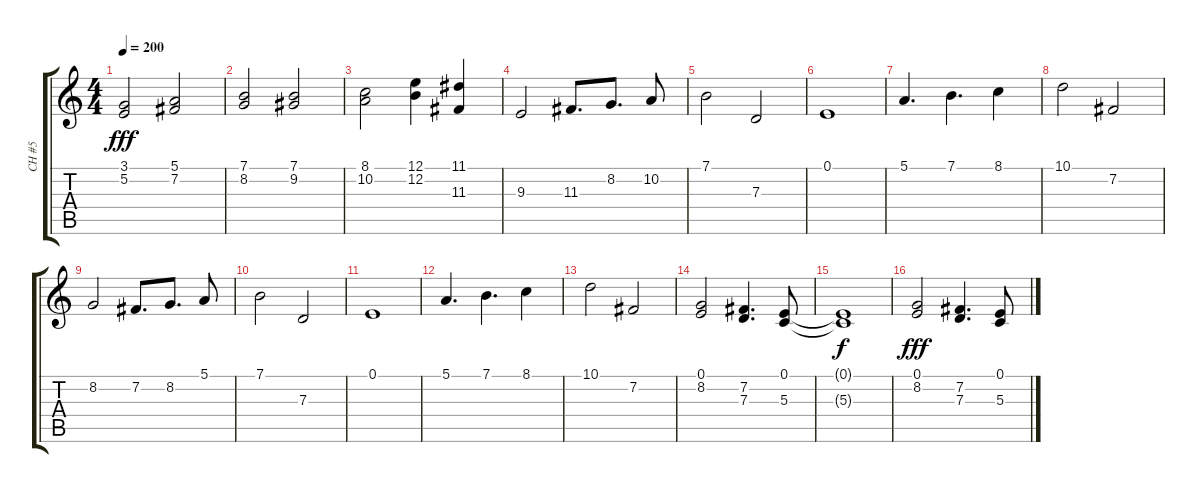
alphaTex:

\track ("CH #5" "CH #5") {instrument brightacousticpiano}
\staff {score tabs}
\tuning (E4 B3 G3 D3 A2 E2) {hide}
\ts (4 4)
\tempo 200
\clef g2
\ks c
(3.1 5.2).2{dy fff} (5.1 7.2).2 |
(7.1 8.2).2 (7.1 9.2).2 |
(8.1 10.2).2 (12.1 12.2).4 (11.1 11.3).4 |
9.3.2 11.3.8{d} 8.2.8{d} 10.2.8 |
7.1.2 7.3.2 |
0.1.1 |
5.1.4{d} 7.1.4{d} 8.1.4 |
10.1.2 7.2.2 |
8.2.2 7.2.8{d} 8.2.8{d} 5.1.8 |
7.1.2 7.3.2 |
0.1.1 |
5.1.4{d} 7.1.4{d} 8.1.4 |
10.1.2 7.2.2 |
(0.1 8.2).2 (7.2 7.3).4{d} (0.1 5.3).8 |
(0.1{t} 5.3{t}).1{dy f} |
(0.1 8.2).2{dy fff} (7.2 7.3).4{d} (0.1 5.3).8
